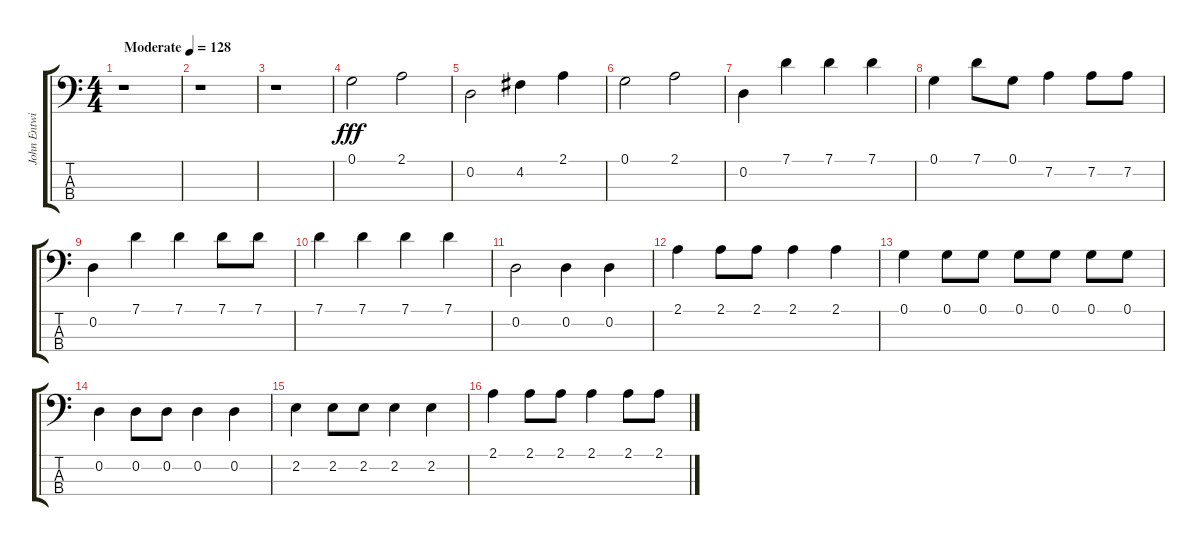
\track ("John Entwistle" "John Entwi") {instrument electricbassfinger}
\staff {score tabs}
\tuning (G2 D2 A1 E1) {hide}
\ts (4 4)
\tempo (128 "Moderate")
\clef f4
\ks c
r.1{dy fff instrument electricbassfinger} |
r.1 |
r.1 |
0.1.2 2.1.2 |
0.2.2 4.2.4 2.1.4 |
0.1.2 2.1.2 |
0.2.4 7.1.4 7.1.4 7.1.4 |
0.1.4 7.1.8 0.1.8 7.2.4 7.2.8 7.2.8 |
0.2.4 7.1.4 7.1.4 7.1.8 7.1.8 |
7.1.4 7.1.4 7.1.4 7.1.4 |
0.2.2 0.2.4 0.2.4 |
2.1.4 2.1.8 2.1.8 2.1.4 2.1.4 |
0.1.4 0.1.8 0.1.8 0.1.8 0.1.8 0.1.8 0.1.8 |
0.2.4 0.2.8 0.2.8 0.2.4 0.2.4 |
2.2.4 2.2.8 2.2.8 2.2.4 2.2.4 |
2.1.4 2.1.8 2.1.8 2.1.4 2.1.8 2.1.8
